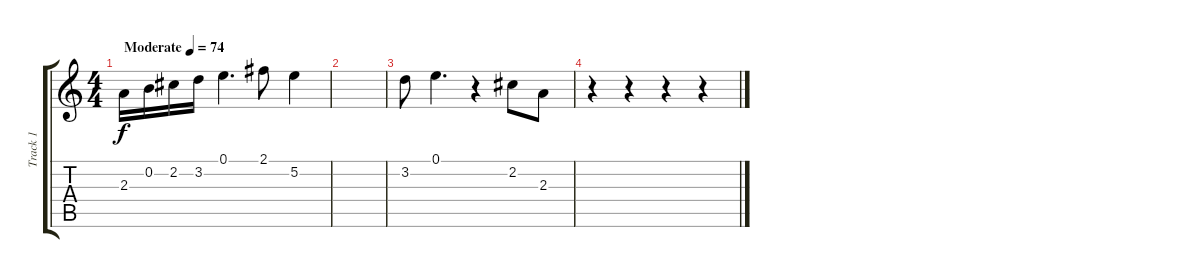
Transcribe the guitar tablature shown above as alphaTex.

\track ("Track 1" "Track 1") {instrument acousticguitarsteel}
\staff {score tabs}
\tuning (E4 B3 G3 D3 A2 E2) {hide}
\ts (4 4)
\tempo (74 "Moderate")
\clef g2
\ks c
2.3.16{dy f instrument acousticguitarsteel} 0.2.16 2.2.16 3.2.16 0.1.4{d} 2.1.8 5.2.4 |
|
3.2.8{txt ""} 0.1.4{d} r.4 2.2.8 2.3.8 |
r.4 r.4 r.4 r.4
